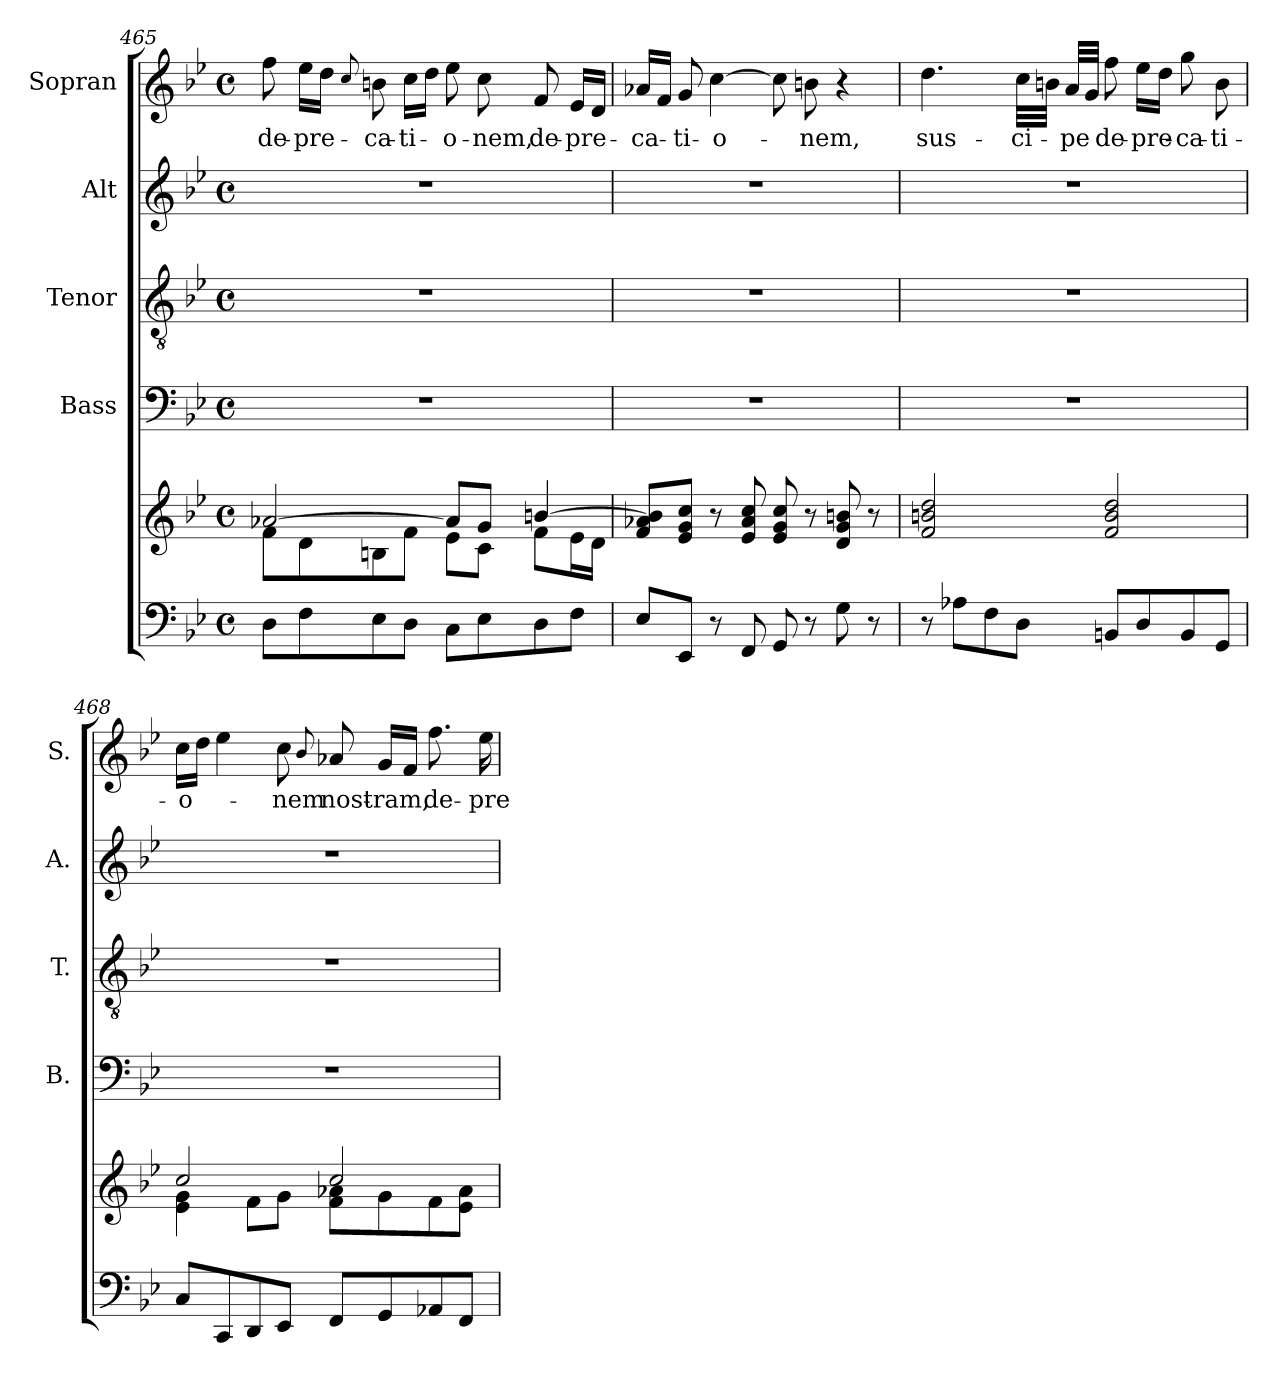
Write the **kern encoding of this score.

**kern	**kern	**kern	**kern	**kern	**kern	**text
*part5	*part5	*part4	*part3	*part2	*part1	*part1
*staff6	*staff5	*staff4	*staff3	*staff2	*staff1	*staff1
*	*	*I"Bass	*I"Tenor	*I"Alt	*I"Sopran	*
*	*	*I'B.	*I'T.	*I'A.	*I'S.	*
*clefF4	*clefG2	*clefF4	*clefGv2	*clefG2	*clefG2	*
*k[b-e-]	*k[b-e-]	*k[b-e-]	*k[b-e-]	*k[b-e-]	*k[b-e-]	*
*B-:	*B-:	*B-:	*B-:	*B-:	*B-:	*
*M4/4	*M4/4	*M4/4	*M4/4	*M4/4	*M4/4	*
*met(c)	*met(c)	*met(c)	*met(c)	*met(c)	*met(c)	*
=465	=465	=465	=465	=465	=465	=465
*	*^	*	*	*	*	*
!	!	!	!	!	!	!	!LO:LY:b
8D\L	[>2a-X/	8f\L	1r	1r	1r	8ff\	de-
!	!	!	!	!	!	!	!LO:LY:b
8F\	.	8d\	.	.	.	16ee-\LL	-pre-
.	.	.	.	.	.	16dd\JJ	.
.	.	.	.	.	.	8qqcc/	.
!	!	!	!	!	!	!	!LO:LY:b
8E-\	.	8Bn\	.	.	.	8bn\	-ca-
!	!	!	!	!	!	!	!LO:LY:b
8D\J	.	8f\J	.	.	.	16cc\LL	-ti-
.	.	.	.	.	.	16dd\JJ	.
!	!	!	!	!	!	!	!LO:LY:b
8C\L	8a-/L]	8e-\L	.	.	.	8ee-\	-o-
!	!	!	!	!	!	!	!LO:LY:b
8E-\	8g/J	8c\J	.	.	.	8cc\	-nem,
!	!	!	!	!	!	!	!LO:LY:b
8D\	[>4bn/	8f\L	.	.	.	8f/	de-
!	!	!	!	!	!	!	!LO:LY:b
8F\J	.	16e-\L	.	.	.	16e-/LL	-pre-
.	.	16d\JJ	.	.	.	16d/JJ	.
=466	=466	=466	=466	=466	=466	=466	=466
!	!	!	!	!	!	!	!LO:LY:b
*	*v	*v	*	*	*	*	*
8E-/L	8f/ 8a-X/ 8b/]L	1r	1r	1r	16a-X/LL	-ca-
.	.	.	.	.	16f/JJ	.
!	!	!	!	!	!	!LO:LY:b
8EE-/J	8e-/ 8g/ 8cc/J	.	.	.	8g/	-ti-
!	!	!	!	!	!	!LO:LY:b
8r	8r	.	.	.	[4cc\	-o-
8FF/	8e-/ 8a-/ 8cc/	.	.	.	.	.
8GG/	8e-/ 8g/ 8cc/	.	.	.	8cc\]	.
!	!	!	!	!	!	!LO:LY:b
8r	8r	.	.	.	8bn\	-nem,
8G\	8d/ 8g/ 8bn/	.	.	.	4r	.
8r	8r	.	.	.	.	.
!!LO:PB:g=z
=467	=467	=467	=467	=467	=467	=467
!	!	!	!	!	!	!LO:LY:b
8r	2f/ 2bn/ 2dd/	1r	1r	1r	4.dd\	sus-
8A-X\L	.	.	.	.	.	.
8F\	.	.	.	.	.	.
!	!	!	!	!	!	!LO:LY:b
8D\J	.	.	.	.	32cc\LLL	-ci-
.	.	.	.	.	32bn\JJJ	.
!	!	!	!	!	!	!LO:LY:b
.	.	.	.	.	32a/LLL	-pe
.	.	.	.	.	32g/JJJ	.
!	!	!	!	!	!	!LO:LY:b
8BBn/L	2f/ 2b/ 2dd/	.	.	.	8ff\	de-
!	!	!	!	!	!	!LO:LY:b
8D/	.	.	.	.	16ee-\LL	-pre-
.	.	.	.	.	16dd\JJ	.
!	!	!	!	!	!	!LO:LY:b
8BB/	.	.	.	.	8gg\	-ca-
!	!	!	!	!	!	!LO:LY:b
8GG/J	.	.	.	.	8b\	-ti-
=468	=468	=468	=468	=468	=468	=468
*	*^	*	*	*	*	*
!	!	!	!	!	!	!	!LO:LY:b
8C/L	2cc/	4e-\ 4g\	1r	1r	1r	16cc\LL	-o-
.	.	.	.	.	.	16dd\JJ	.
8CC/	.	.	.	.	.	4ee-\	.
8DD/	.	8f\L	.	.	.	.	.
!	!	!	!	!	!	!	!LO:LY:b
8EE-/J	.	8g\J	.	.	.	8cc\	-nem
.	.	.	.	.	.	8qqb-/	.
!	!	!	!	!	!	!	!LO:LY:b
8FF/L	2cc/	8f\ 8a-X\L	.	.	.	8a-X/	nost-
!	!	!	!	!	!	!	!LO:LY:b
8GG/	.	8g\	.	.	.	16g/LL	-ram,
.	.	.	.	.	.	16f/JJ	.
!	!	!	!	!	!	!	!LO:LY:b
8AA-X/	.	8f\	.	.	.	8.ff\	de-
8FF/J	.	8e-\ 8a-\J	.	.	.	.	.
!	!	!	!	!	!	!	!LO:LY:b
.	.	.	.	.	.	16ee-\	-pre-
*	*v	*v	*	*	*	*	*
=	=	=	=	=	=	=
*-	*-	*-	*-	*-	*-	*-
